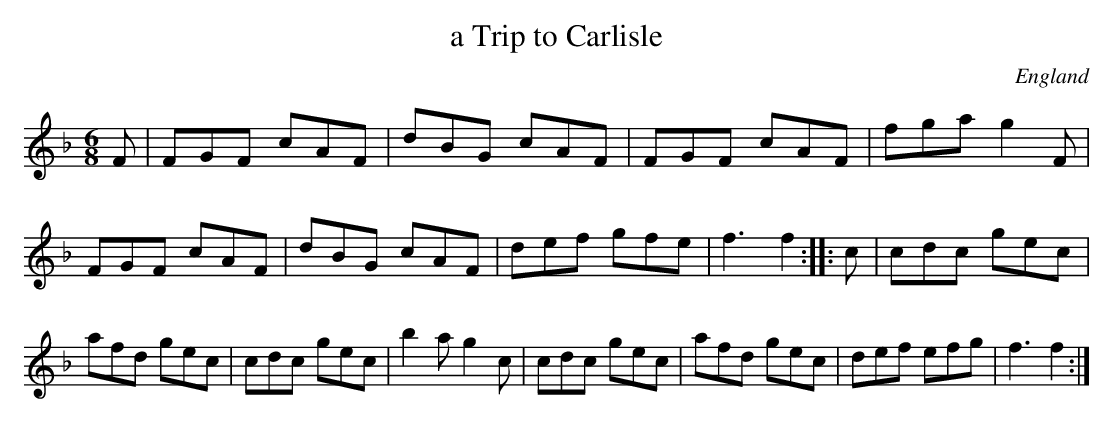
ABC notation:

X:1
T:a Trip to Carlisle
M:6/8
O:England
K:F
F|\
FGF cAF| dBG cAF| FGF cAF| fga g2F|\
FGF cAF| dBG cAF| def gfe| f3 f2::\
c|\
cdc gec| afd gec| cdc gec| b2a g2c| \
cdc gec| afd gec| def efg| f3 f2:|
